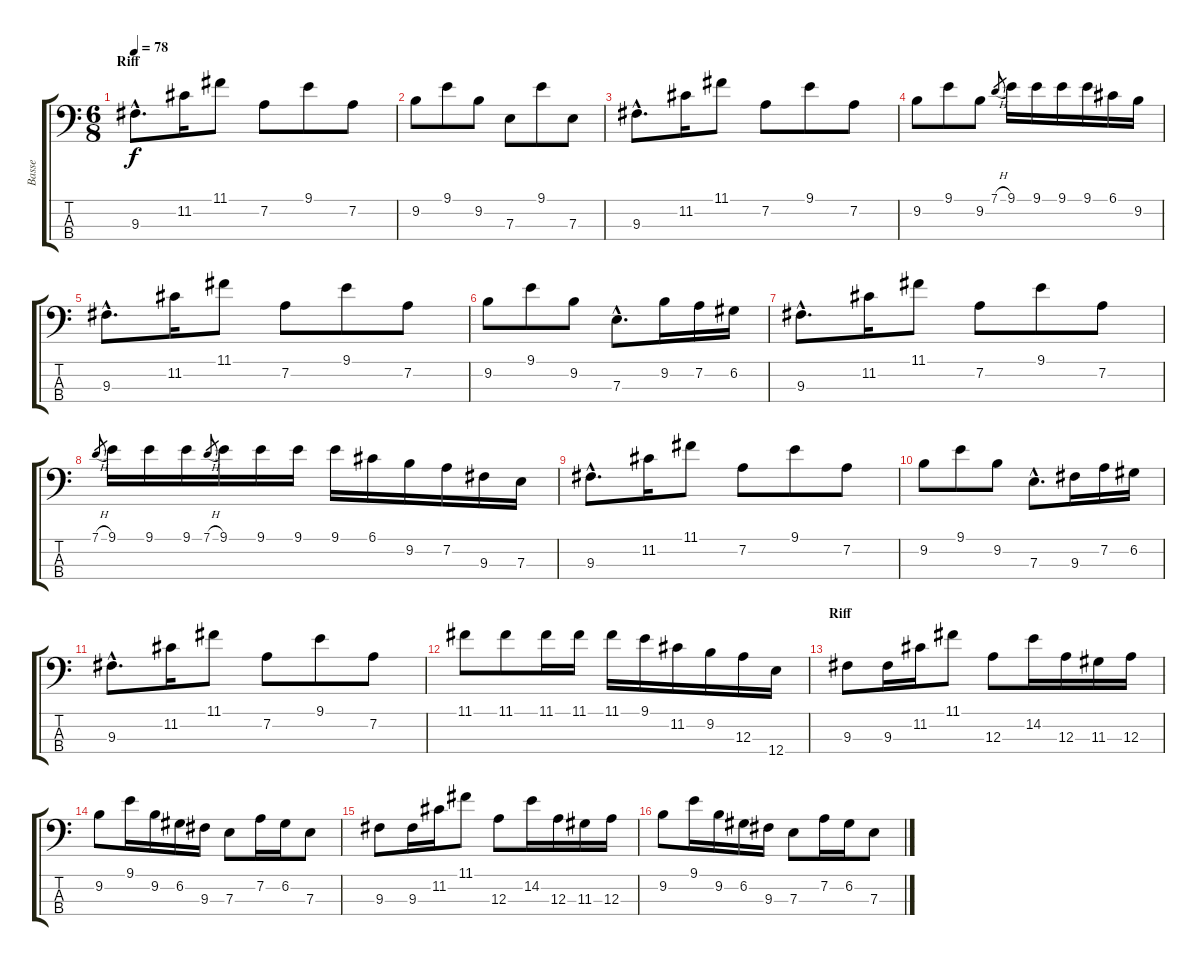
\track ("Basse" "Basse") {instrument electricbasspick}
\staff {score tabs}
\tuning (G2 D2 A1 E1) {hide}
\ts (6 8)
\section ("" "Riff")
\tempo 78
\clef f4
\ks c
9.3{hac}.8{d dy f} 11.2.16 11.1.8 7.2.8 9.1.8 7.2.8 |
9.2.8 9.1.8 9.2.8 7.3.8 9.1.8 7.3.8 |
9.3{hac}.8{d} 11.2.16 11.1.8 7.2.8 9.1.8 7.2.8 |
9.2.8 9.1.8 9.2.8 7.1{h}.8{gr} 9.1.16 9.1.16 9.1.16 9.1.16 6.1.16 9.2.16 |
9.3{hac}.8{d} 11.2.16 11.1.8 7.2.8 9.1.8 7.2.8 |
9.2.8 9.1.8 9.2.8 7.3{hac}.8{d} 9.2.16 7.2.16 6.2.16 |
9.3{hac}.8{d} 11.2.16 11.1.8 7.2.8 9.1.8 7.2.8 |
7.1{h}.8{gr} 9.1.16 9.1.16 9.1.16 7.1{h}.8{gr} 9.1.16 9.1.16 9.1.16 9.1.16 6.1.16 9.2.16 7.2.16 9.3.16 7.3.16 |
9.3{hac}.8{d} 11.2.16 11.1.8 7.2.8 9.1.8 7.2.8 |
9.2.8 9.1.8 9.2.8 7.3{hac}.8{d} 9.3.16 7.2.16 6.2.16 |
9.3{hac}.8{d} 11.2.16 11.1.8 7.2.8 9.1.8 7.2.8 |
11.1.8 11.1.8 11.1.16 11.1.16 11.1.16 9.1.16 11.2.16 9.2.16 12.3.16 12.4.16 |
\section ("" "Riff")
9.3.8 9.3.16 11.2.16 11.1.8 12.3.8 14.2.16 12.3.16 11.3.16 12.3.16 |
9.2.8 9.1.16 9.2.16 6.2.16 9.3.16 7.3.8 7.2.16 6.2.16 7.3.8 |
9.3.8 9.3.16 11.2.16 11.1.8 12.3.8 14.2.16 12.3.16 11.3.16 12.3.16 |
9.2.8 9.1.16 9.2.16 6.2.16 9.3.16 7.3.8 7.2.16 6.2.16 7.3.8
